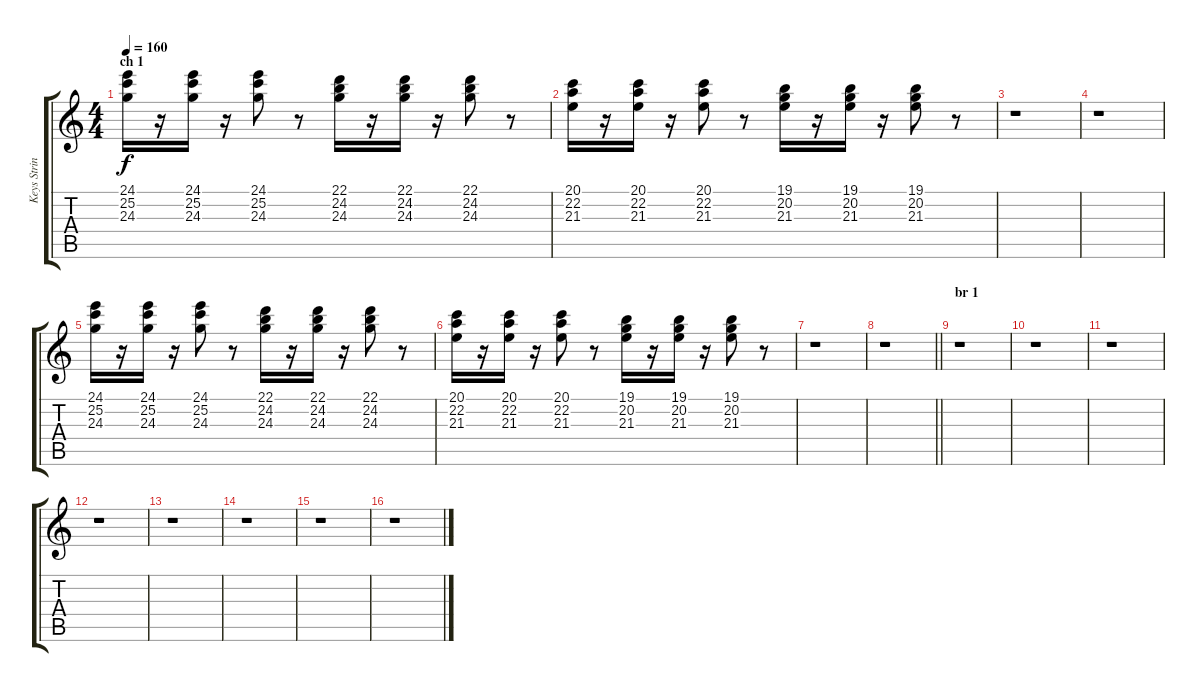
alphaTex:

\track ("Keys Strings 2" "Keys Strin") {instrument stringensemble1}
\staff {score tabs}
\tuning (E4 B3 G3 D3 A2 E2) {hide}
\ts (4 4)
\section ("" "ch 1")
\tempo 160
\clef g2
\ks c
(24.1 25.2 24.3).16{dy f} r.16 (24.1 25.2 24.3).16 r.16 (24.1 25.2 24.3).8 r.8 (22.1 24.2 24.3).16 r.16 (22.1 24.2 24.3).16 r.16 (22.1 24.2 24.3).8 r.8 |
(20.1 22.2 21.3).16 r.16 (20.1 22.2 21.3).16 r.16 (20.1 22.2 21.3).8 r.8 (19.1 20.2 21.3).16 r.16 (19.1 20.2 21.3).16 r.16 (19.1 20.2 21.3).8 r.8 |
r.1 |
r.1 |
(24.1 25.2 24.3).16 r.16 (24.1 25.2 24.3).16 r.16 (24.1 25.2 24.3).8 r.8 (22.1 24.2 24.3).16 r.16 (22.1 24.2 24.3).16 r.16 (22.1 24.2 24.3).8 r.8 |
(20.1 22.2 21.3).16 r.16 (20.1 22.2 21.3).16 r.16 (20.1 22.2 21.3).8 r.8 (19.1 20.2 21.3).16 r.16 (19.1 20.2 21.3).16 r.16 (19.1 20.2 21.3).8 r.8 |
r.1 |
\barLineRight lightlight
r.1 |
\section ("" "br 1")
r.1 |
r.1 |
r.1 |
r.1 |
r.1 |
r.1 |
r.1 |
r.1
